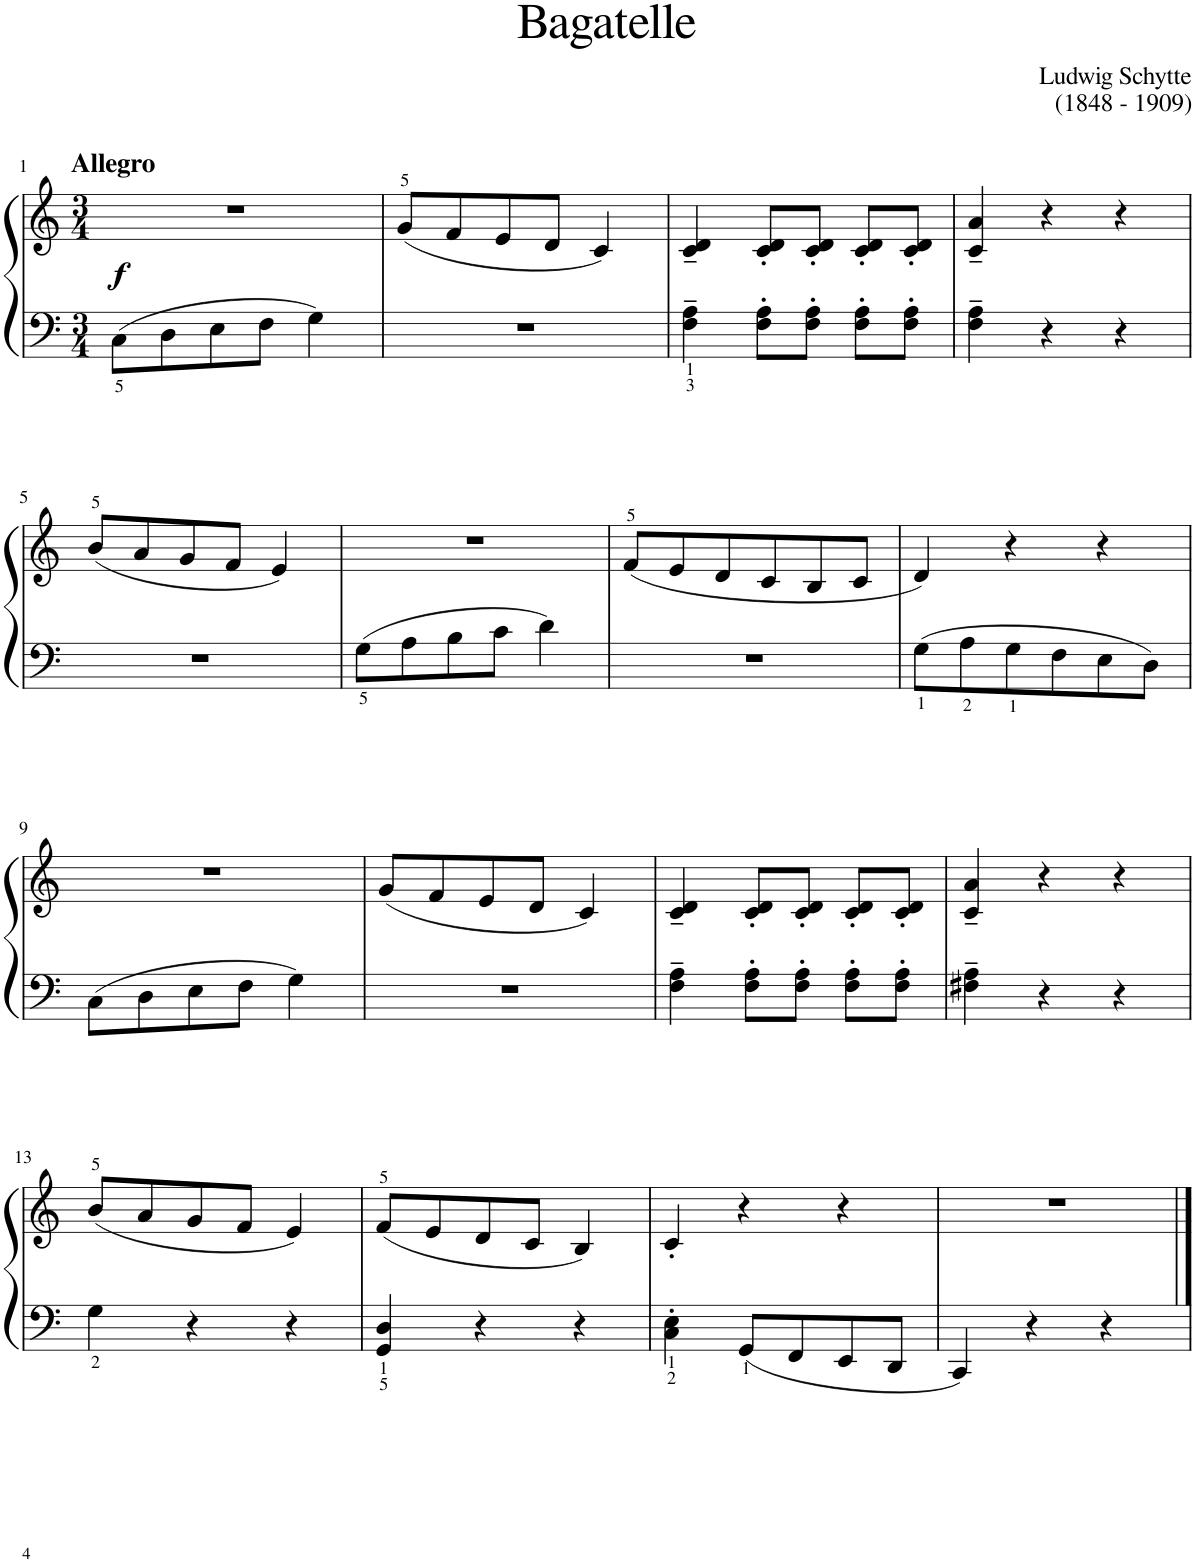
**kern	**kern	**dynam
*part1	*part1	*part1
*staff2	*staff1	*staff1/2
*I"Piano	*	*
*I'Pno	*	*
!!LO:PB:g=z
*clefF4	*clefG2	*
*k[]	*k[]	*
*M3/4	*M3/4	*
=1	=1	=1
!	!LO:TX:a:B:t=Allegro	!
!	!	!LO:DY:b
8C\L	2.r	f
8D\	.	.
8E\	.	.
8F\J	.	.
4G\	.	.
=2	=2	=2
2.r	(8g/L	.
.	8f/	.
.	8e/	.
.	8d/J	.
.	4c/)	.
=3	=3	=3
4F\~ 4A\~	4c/~ 4d/~	.
8F\' 8A\'L	8c/' 8d/'L	.
8F\' 8A\'J	8c/' 8d/'J	.
8F\' 8A\'L	8c/' 8d/'L	.
8F\' 8A\'J	8c/' 8d/'J	.
=4	=4	=4
4F\~ 4A\~	4c/~ 4a/~	.
4r	4r	.
4r	4r	.
!!LO:LB:g=z
=5	=5	=5
2.r	(8b/L	.
.	8a/	.
.	8g/	.
.	8f/J	.
.	4e/)	.
=6	=6	=6
8G\L	2.r	.
8A\	.	.
8B\	.	.
8c\J	.	.
4d\	.	.
=7	=7	=7
2.r	(8f/L	.
.	8e/	.
.	8d/	.
.	8c/	.
.	8B/	.
.	8c/J	.
=8	=8	=8
8G\L	4d/)	.
8A\	.	.
8G\	4r	.
8F\	.	.
8E\	4r	.
8D\J	.	.
!!LO:LB:g=z
=9	=9	=9
8C\L	2.r	.
8D\	.	.
8E\	.	.
8F\J	.	.
4G\	.	.
=10	=10	=10
2.r	(8g/L	.
.	8f/	.
.	8e/	.
.	8d/J	.
.	4c/)	.
=11	=11	=11
4F\~ 4A\~	4c/~ 4d/~	.
8F\' 8A\'L	8c/' 8d/'L	.
8F\' 8A\'J	8c/' 8d/'J	.
8F\' 8A\'L	8c/' 8d/'L	.
8F\' 8A\'J	8c/' 8d/'J	.
=12	=12	=12
4F#X\~ 4A\~	4c/~ 4a/~	.
4r	4r	.
4r	4r	.
!!LO:LB:g=z
=13	=13	=13
4G\	(8b/L	.
.	8a/	.
4r	8g/	.
.	8f/J	.
4r	4e/)	.
=14	=14	=14
4GG/ 4D/	(8f/L	.
.	8e/	.
4r	8d/	.
.	8c/J	.
4r	4B/)	.
=15	=15	=15
4C\' 4E\'	4c'/	.
8GG/L	4r	.
8FF/	.	.
8EE/	4r	.
8DD/J	.	.
=16	=16	=16
4CC/	2.r	.
4r	.	.
4r	.	.
==	==	==
*-	*-	*-
